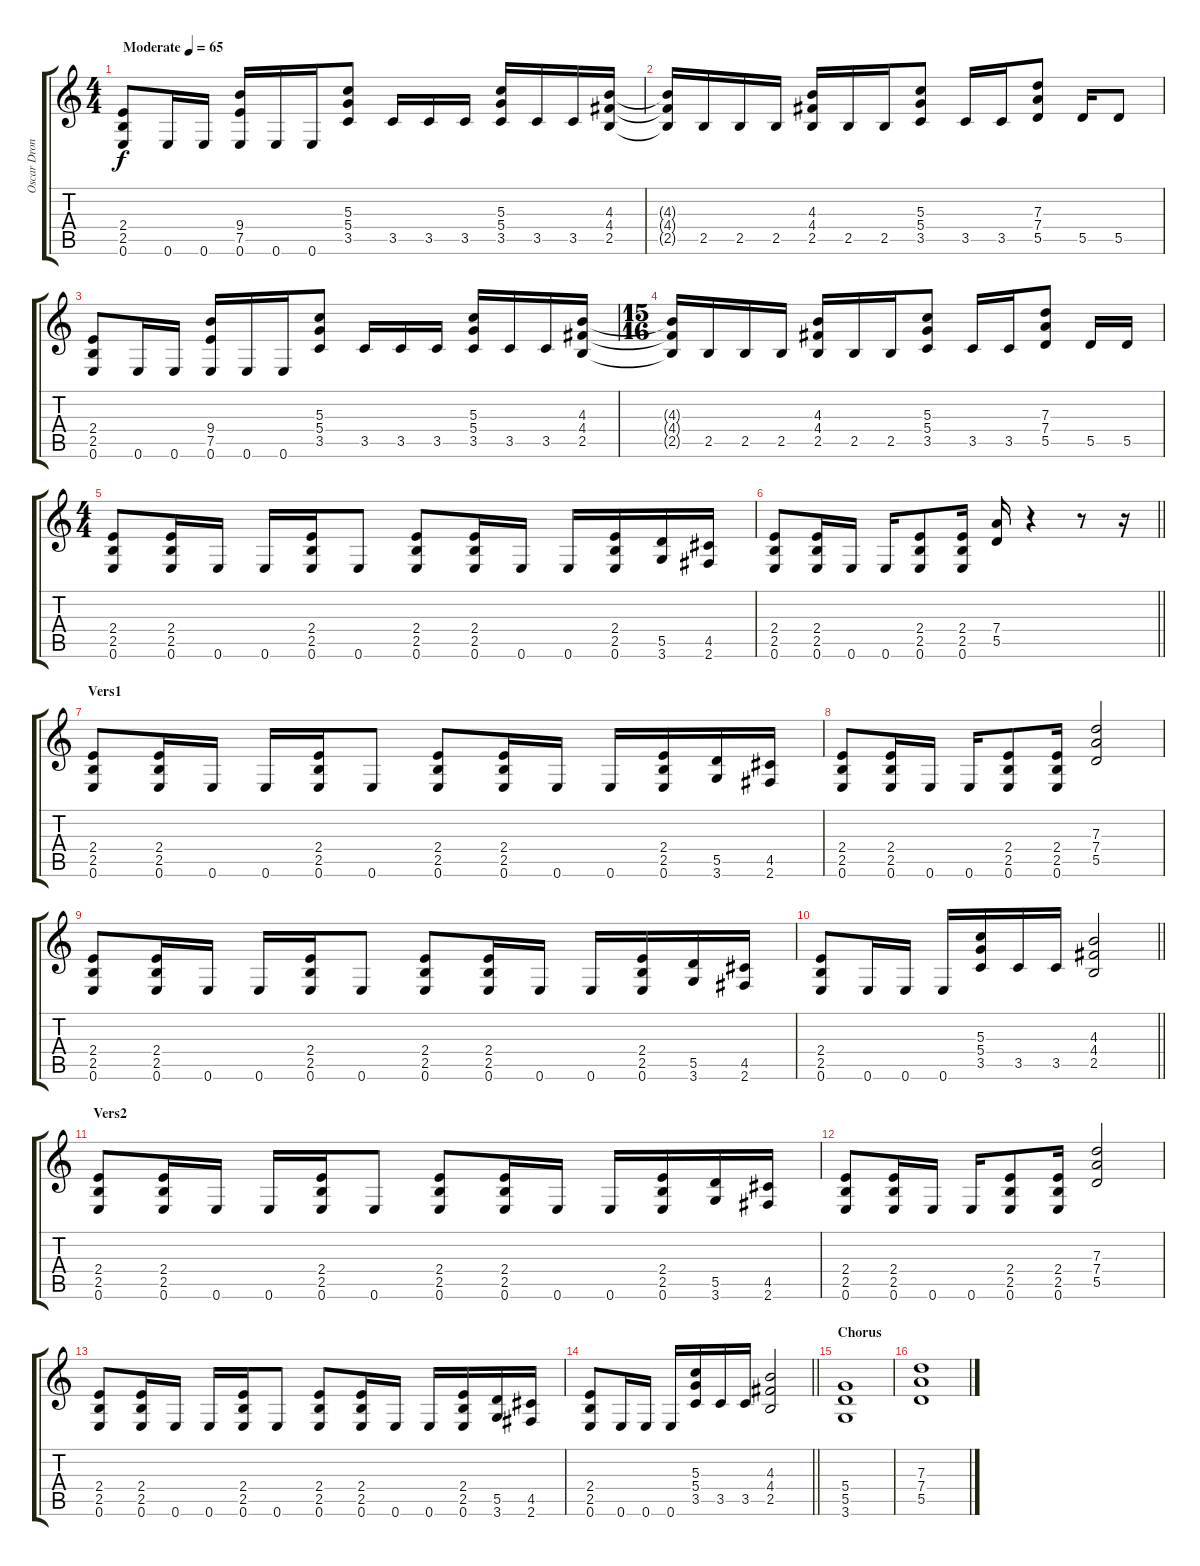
\track ("Oscar Dronjak" "Oscar Dron") {instrument distortionguitar}
\staff {score tabs}
\tuning (E4 B3 G3 D3 A2 E2) {hide}
\ts (4 4)
\tempo (65 "Moderate")
\clef g2
\ks c
(2.4 2.5 0.6).8{dy f instrument distortionguitar} 0.6.16 0.6.16 (9.4 7.5 0.6).16 0.6.16 0.6.16 (5.3 5.4 3.5).8 3.5.16 3.5.16 3.5.16 (5.3 5.4 3.5).16 3.5.16 3.5.16 (4.3 4.4 2.5).16 |
(4.3{t} 4.4{t} 2.5{t}).16 2.5.16 2.5.16 2.5.16 (4.3 4.4 2.5).16 2.5.16 2.5.16 (5.3 5.4 3.5).8 3.5.16 3.5.16 (7.3 7.4 5.5).8 5.5.16 5.5.8 |
(2.4 2.5 0.6).8 0.6.16 0.6.16 (9.4 7.5 0.6).16 0.6.16 0.6.16 (5.3 5.4 3.5).8 3.5.16 3.5.16 3.5.16 (5.3 5.4 3.5).16 3.5.16 3.5.16 (4.3 4.4 2.5).16 |
\ts (15 16)
(4.3{t} 4.4{t} 2.5{t}).16 2.5.16 2.5.16 2.5.16 (4.3 4.4 2.5).16 2.5.16 2.5.16 (5.3 5.4 3.5).8 3.5.16 3.5.16 (7.3 7.4 5.5).8 5.5.16 5.5.16 |
\ts (4 4)
(2.4 2.5 0.6).8 (2.4 2.5 0.6).16 0.6.16 0.6.16 (2.4 2.5 0.6).16 0.6.8 (2.4 2.5 0.6).8 (2.4 2.5 0.6).16 0.6.16 0.6.16 (2.4 2.5 0.6).16 (5.5 3.6).16 (4.5 2.6).16 |
\barLineRight lightlight
(2.4 2.5 0.6).8 (2.4 2.5 0.6).16 0.6.16 0.6.16 (2.4 2.5 0.6).8 (2.4 2.5 0.6).16 (7.4 5.5).16 r.4 r.8 r.16 |
\section ("" "Vers1")
(2.4 2.5 0.6).8 (2.4 2.5 0.6).16 0.6.16 0.6.16 (2.4 2.5 0.6).16 0.6.8 (2.4 2.5 0.6).8 (2.4 2.5 0.6).16 0.6.16 0.6.16 (2.4 2.5 0.6).16 (5.5 3.6).16 (4.5 2.6).16 |
(2.4 2.5 0.6).8 (2.4 2.5 0.6).16 0.6.16 0.6.16 (2.4 2.5 0.6).8 (2.4 2.5 0.6).16 (7.3 7.4 5.5).2 |
(2.4 2.5 0.6).8 (2.4 2.5 0.6).16 0.6.16 0.6.16 (2.4 2.5 0.6).16 0.6.8 (2.4 2.5 0.6).8 (2.4 2.5 0.6).16 0.6.16 0.6.16 (2.4 2.5 0.6).16 (5.5 3.6).16 (4.5 2.6).16 |
\barLineRight lightlight
(2.4 2.5 0.6).8 0.6.16 0.6.16 0.6.16 (5.3 5.4 3.5).16 3.5.16 3.5.16 (4.3 4.4 2.5).2 |
\section ("" "Vers2")
(2.4 2.5 0.6).8 (2.4 2.5 0.6).16 0.6.16 0.6.16 (2.4 2.5 0.6).16 0.6.8 (2.4 2.5 0.6).8 (2.4 2.5 0.6).16 0.6.16 0.6.16 (2.4 2.5 0.6).16 (5.5 3.6).16 (4.5 2.6).16 |
(2.4 2.5 0.6).8 (2.4 2.5 0.6).16 0.6.16 0.6.16 (2.4 2.5 0.6).8 (2.4 2.5 0.6).16 (7.3 7.4 5.5).2 |
(2.4 2.5 0.6).8 (2.4 2.5 0.6).16 0.6.16 0.6.16 (2.4 2.5 0.6).16 0.6.8 (2.4 2.5 0.6).8 (2.4 2.5 0.6).16 0.6.16 0.6.16 (2.4 2.5 0.6).16 (5.5 3.6).16 (4.5 2.6).16 |
\barLineRight lightlight
(2.4 2.5 0.6).8 0.6.16 0.6.16 0.6.16 (5.3 5.4 3.5).16 3.5.16 3.5.16 (4.3 4.4 2.5).2 |
\section ("" "Chorus")
(5.4 5.5 3.6).1 |
(7.3 7.4 5.5).1
